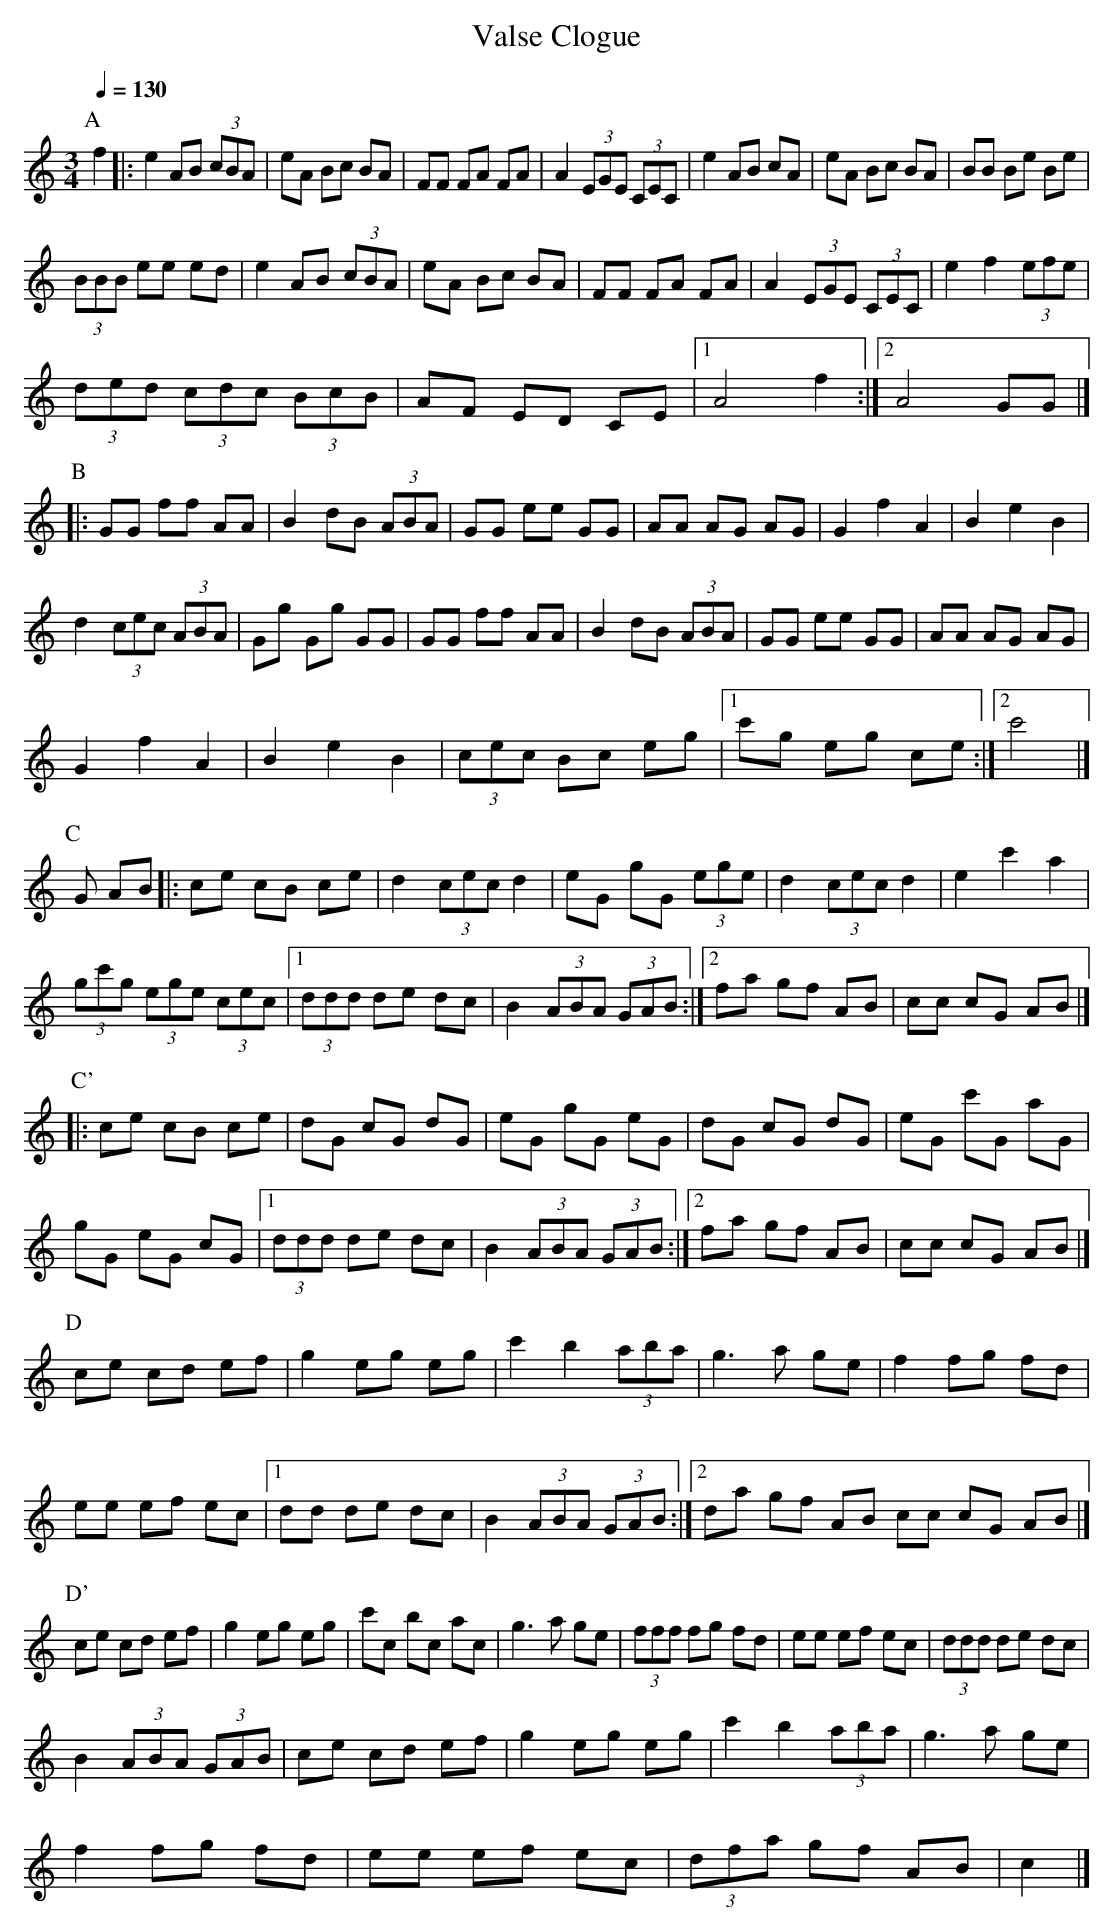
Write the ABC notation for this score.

X:1
T:Valse Clogue
M:3/4
L:1/8
Q:1/4=130
K:C
P:A
f2|:e2 AB (3cBA|eA Bc BA|FF FA FA|A2 (3EGE (3CEC| e2 AB cA|eA Bc BA|BB Be Be|
(3BBB ee ed| e2 AB (3cBA|eA Bc BA|FF FA FA|A2 (3EGE (3CEC| e2 f2 (3efe|
(3ded (3cdc (3BcB|AF ED CE|1 A4 f2:|2 A4 GG|]
P:B
|:GG ff AA|B2 dB (3ABA|GG ee GG|AA AG AG|G2 f2 A2|B2 e2 B2|
d2 (3cec (3ABA|Gg Gg GG| GG ff AA|B2 dB (3ABA|GG ee GG|AA AG AG|
G2 f2 A2|B2 e2 B2|(3cec Bc eg|1 c'g eg ce:|2 c'4|]
P:C
G AB|:ce cB ce|d2 (3cec d2|eG gG (3ege|d2 (3cec d2|e2 c'2 a2|
(3gc'g (3ege (3cec|1 (3ddd de dc|B2 (3ABA (3GAB:|2 fa gf AB|cc cG AB|]
P:C'
|:ce cB ce|dG cG dG|eG gG eG|dG cG dG|eG c'G aG|
gG eG cG|1 (3ddd de dc|B2 (3ABA (3GAB:|2 fa gf AB|cc cG AB|]
P:D
ce cd ef|g2 eg eg|c'2 b2 (3aba|g3 a ge|f2 fg fd|
ee ef ec|1 dd de dc|B2 (3ABA (3GAB:|2 da gf AB cc cG AB|]
P:D'
ce cd ef|g2 eg eg|c'c bc ac|g3 a ge| (3fff fg fd|ee ef ec|(3ddd de dc|
B2 (3ABA (3GAB| ce cd ef|g2 eg eg|c'2 b2 (3aba|g3 a ge|
f2 fg fd|ee ef ec|(3dfa gf AB|c2|]
